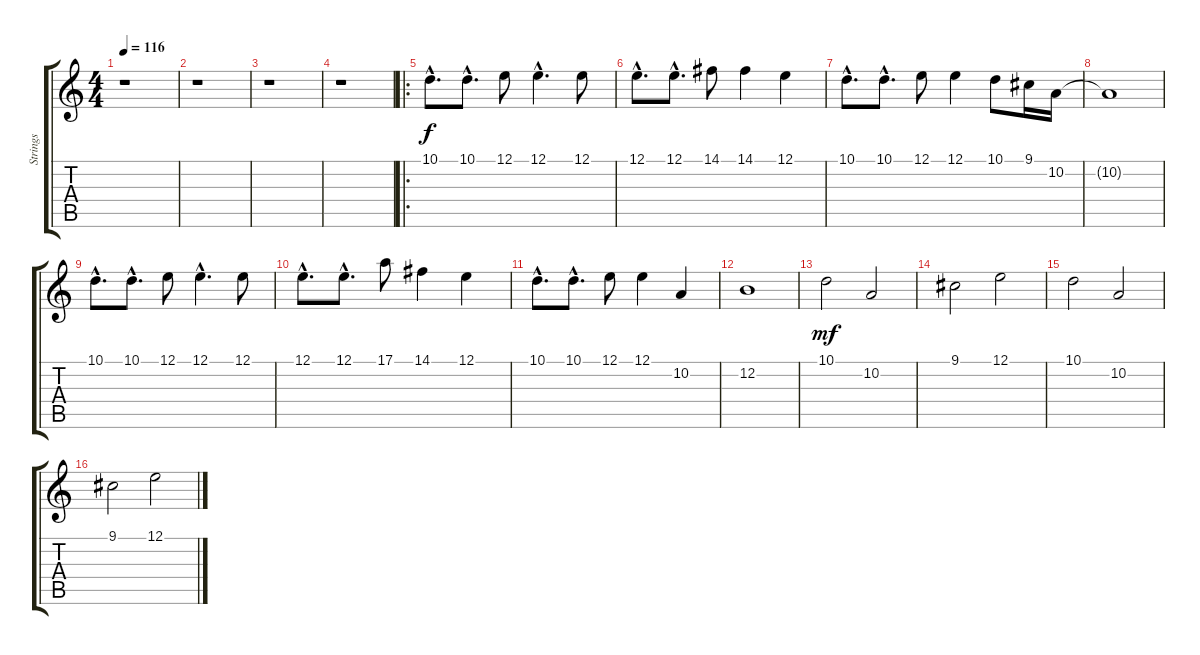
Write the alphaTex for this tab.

\track ("Strings" "Strings") {instrument stringensemble1}
\staff {score tabs}
\tuning (E4 B3 G3 D3 A2 E2) {hide}
\ts (4 4)
\tempo 116
\clef g2
\ks c
r.1{dy f instrument stringensemble1} |
r.1 |
r.1 |
r.1 |
\ro
10.1{hac}.8{d} 10.1{hac}.8{d} 12.1.8 12.1{hac}.4{d} 12.1.8 |
12.1{hac}.8{d} 12.1{hac}.8{d} 14.1.8 14.1.4 12.1.4 |
10.1{hac}.8{d} 10.1{hac}.8{d} 12.1.8 12.1.4 10.1.8 9.1.16 10.2.16 |
10.2{t}.1 |
10.1{hac}.8{d} 10.1{hac}.8{d} 12.1.8 12.1{hac}.4{d} 12.1.8 |
12.1{hac}.8{d} 12.1{hac}.8{d} 17.1.8 14.1.4 12.1.4 |
10.1{hac}.8{d} 10.1{hac}.8{d} 12.1.8 12.1.4 10.2.4 |
12.2.1 |
10.1.2{dy mf} 10.2.2 |
9.1.2 12.1.2 |
10.1.2 10.2.2 |
9.1.2 12.1.2
